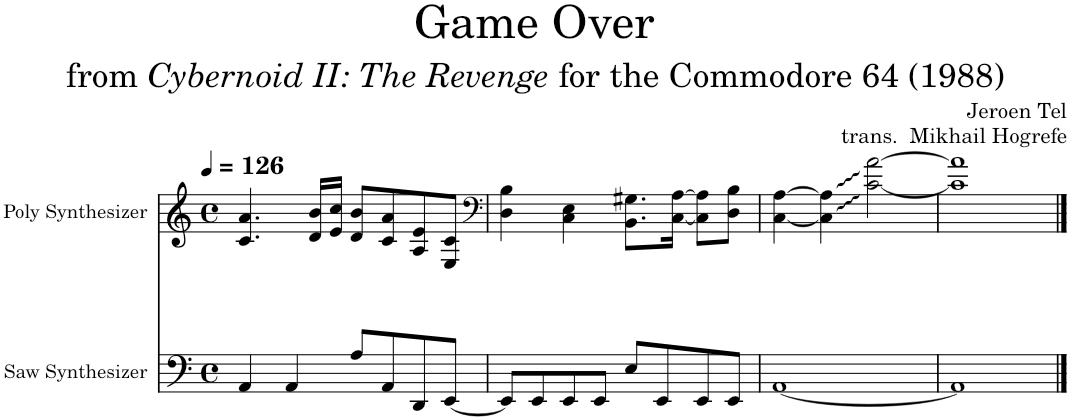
**kern	**kern
*part2	*part1
*staff2	*staff1
*I"Saw Synthesizer	*I"Poly Synthesizer
*I'Saw	*I'Poly
*stria5	*stria5
*clefF4	*clefG2
*k[]	*k[]
*M4/4	*M4/4
*met(c)	*met(c)
*MM126	*MM126
=1	=1
4AA/	4.c/ 4.a/
4AA/	.
.	16d/ 16b/LL
.	16e/ 16cc/JJ
8A/L	8d/ 8b/L
8AA/	8c/ 8a/
8DD/	8A/ 8e/
[8EE/J	8E/ 8c/J
=2	=2
*	*clefF4
8EE/L]	4D\ 4B\
8EE/	.
8EE/	4C\ 4E\
8EE/J	.
8E/L	8.BB\ 8.G#X\L
8EE/	.
.	[16C\ [16A\Jk
8EE/	8C\] 8A\]L
8EE/J	8D\ 8B\J
=3	=3
[1AA	[4C\ [4A\
.	4C\] 4A\]
.	[2c\ [2a\
=4	=4
1AA]	1c] 1a]
==	==
*-	*-
